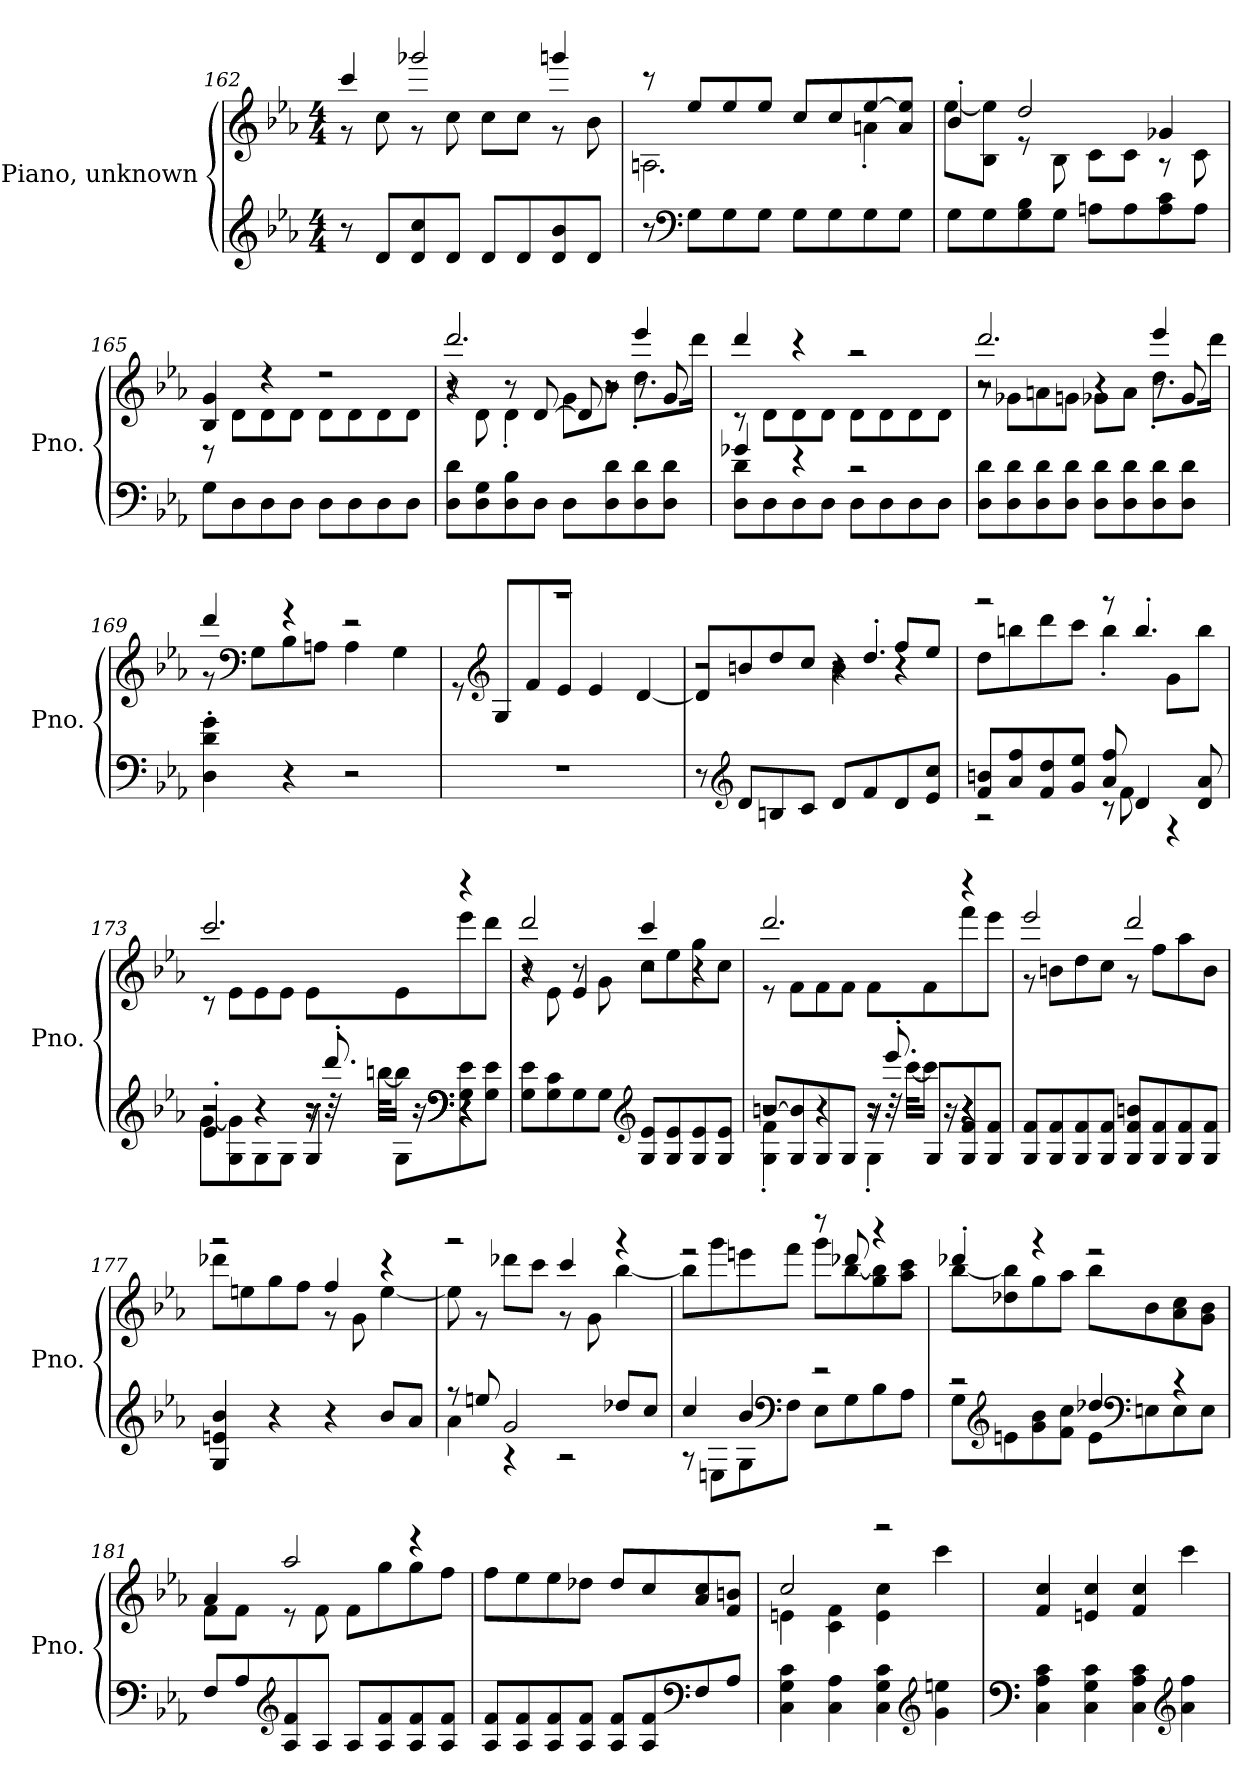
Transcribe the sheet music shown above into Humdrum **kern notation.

**kern	**kern
*part1	*part1
*staff2	*staff1
*I"Piano, unknown	*
*I'Pno.	*
!!LO:LB:g=z
*clefG2	*clefG2
*k[b-e-a-]	*k[b-e-a-]
*M4/4	*M4/4
=162	=162
*	*^
8r	4ccc/	8r
8d/L	.	8cc\
8d/ 8cc/	2ggg-X/	8r
8d/J	.	8cc\
8d/L	.	8cc\L
8d/	.	8cc\J
8d/ 8b-/	4gggn/	8r
8d/J	.	8b-\
=163	=163	=163
8r	8r	2.An\
*clefF4	*	*
8G\L	8ee-/L	.
8G\	8ee-/	.
8G\J	8ee-/J	.
8G\L	8cc/L	.
8G\	8cc/	.
8G\	[8ee-/	4an'\
8G\J	8a/ 8ee-/]J	.
=164	=164	=164
8G\L	4b-'/	[8ee-\L
8G\	.	8B-\ 8ee-\]J
8G\ 8B-\	2dd/	8r
8G\J	.	8B-\
8An\L	.	8c\L
8A\	.	8c\J
8A\ 8c\	4g-X/	8r
8A\J	.	8c\
=165	=165	=165
8G\L	4B-/ 4g/	8r
8D\	.	8d\L
8D\	4r	8d\
8D\J	.	8d\J
8D\L	2r	8d\L
8D\	.	8d\
8D\	.	8d\
8D\J	.	8d\J
!!LO:LB:g=z
=166	=166	=166
*	*	*^
8D\ 8d\L	2.ddd/	8r	4r
8D\ 8G\	.	8d\	.
8D\ 8B-\	.	4d'\	8r
8D\J	.	.	[8d/
8D\L	.	8g\L	8d/]
8D\ 8d\	.	8b-\J	8r
8D\ 8d\	4eee-/	8.dd'\L	8r
8D\ 8d\J	.	.	8g/
.	.	16ddd\Jk	.
*	*	*v	*v
=167	=167	=167
*^	*	*
4g-X/	8D\ 8d\L	4ddd/	8r
.	8D\	.	8d\L
4r	8D\	4r	8d\
.	8D\J	.	8d\J
2r	8D\L	2r	8d\L
.	8D\	.	8d\
.	8D\	.	8d\
.	8D\J	.	8d\J
*v	*v	*	*
=168	=168	=168
*	*	*^
8D\ 8d\L	2.ddd/	8r	2r
8D\ 8d\	.	8g-X\L	.
8D\ 8d\	.	8an\	.
8D\ 8d\J	.	8gn\J	.
8D\ 8d\L	.	8g-X\L	4r
8D\ 8d\	.	8a\J	.
8D\ 8d\	4eee-/	8.dd'\L	8r
8D\ 8d\J	.	.	8g-/
.	.	16ddd\Jk	.
*	*	*v	*v
!!LO:LB:g=z
=169	=169	=169
4D\' 4d\' 4g\'	4ddd/	8r
*	*clefF4	*
.	.	8G\L
4r	4r	8B-\
.	.	8An\J
2r	2r	4A\
.	.	4G\
=170	=170	=170
1r	1r	8r
*	*clefG2	*
.	.	8G/L
.	.	8f/
.	.	8e-/J
.	.	4e-/
.	.	[4d/
=171	=171	=171
*	*	*^
8r	2r	2r	8d/L]
*clefG2	*	*	*
8d/L	.	.	8bn/
8Bn/	.	.	8dd/
8c/J	.	.	8cc/J
8d/L	8r	4b\	4r
8f/	4.dd'/	.	.
8d/	.	4r	8ff/L
8e-/ 8cc/J	.	.	8ee-/J
*	*	*v	*v
=172	=172	=172
*^	*	*
8f/ 8bn/L	2r	2r	8dd\L
8a-/ 8ff/	.	.	8bbn\
8f/ 8dd/	.	.	8ddd\
8g/ 8ee-/J	.	.	8ccc\J
8a-/ 8ff/	8r	8r	4bb'\
4d/	8f\	4.bb'/	.
.	4r	.	8g\L
8d/ 8a-/	.	.	8bb\J
!!LO:LB:g=z	!!
=173	=173	=173	=173
*^	*^	*	*
2r	2r	4e-'/	[8g\L	2.ccc/	8r
.	.	.	8G\ 8g\]	.	8e-\L
.	.	4r	8G\	.	8e-\
.	.	.	8G\J	.	8e-\J
16r	16r	4G'/	8r	.	8e-\L
8.ddd'/	32r	.	.	.	.
.	[32bbn\KLL	.	.	.	.
.	16bb\JJ]	.	8G\L	.	8e-\
.	16r	.	.	.	.
*clefF4	*	*	*	*	*
4r	4r	4r	8G\ 8e-\	4r	8eee-\
.	.	.	8G\ 8e-\J	.	8ddd\J
*v	*v	*v	*v	*	*
=174	=174	=174
*	*	*^
8G\ 8e-\L	2ddd/	8r	4r
8G\ 8c\	.	8e-\	.
8G\	.	8r	4e-/
8G\J	.	8g\	.
*clefG2	*	*	*
8G/ 8e-/L	4ccc/	8cc\L	2r
8G/ 8e-/	.	8ee-\	.
8G/ 8e-/	4r	8gg\	.
8G/ 8e-/J	.	8cc\J	.
*	*	*v	*v
!!LO:LB:g=z
=175	=175	=175
*^	*	*
*	*^	*	*
*	*	*^	*	*
2r	2r	[8bn/L	4G\' 4f\'	2.ddd/	8r
.	.	8G/ 8b/]	.	.	8f\L
.	.	8G/	4r	.	8f\
.	.	8G/J	.	.	8f\J
16r	16r	8r	4G'\	.	8f\L
8.eee-'/	32r	.	.	.	.
.	[32ccc\KLL	.	.	.	.
.	16ccc\JJ]	8G/L	.	.	8f\
.	16r	.	.	.	.
4r	4r	8G/ 8f/	4r	4r	8fff\
.	.	8G/ 8f/J	.	.	8eee-\J
*v	*v	*v	*v	*	*
=176	=176	=176
8G/ 8f/L	2eee-/	8r
8G/ 8f/	.	8bn\L
8G/ 8f/	.	8dd\
8G/ 8f/J	.	8cc\J
8G/ 8f/ 8bn/L	2ddd/	8r
8G/ 8f/	.	8ff\L
8G/ 8f/	.	8aa-\
8G/ 8f/J	.	8b\J
=177	=177	=177
4G/ 4en/ 4b-/	2r	8ddd-X\L
.	.	8een\
4r	.	8gg\
.	.	8ff\J
4r	4ff/	8r
.	.	8g\
8b-/L	4r	[4ee\
8a-/J	.	.
!!LO:PB:g=z	!!
=178	=178	=178
*^	*	*
8r	4a-\	2r	8ee\]
8een/	.	.	8r
2g/	4r	.	8ddd-X\L
.	.	.	8ccc\J
.	2r	4ccc/	8r
.	.	.	8g\
8dd-X/L	.	4r	[4bb-\
8cc/J	.	.	.
=179	=179	=179	=179
4cc/	8r	2r	8bb-\L]
.	8En\L	.	8ggg\
4b-/	8G\	.	8eeen\
*clefF4	*	*	*
.	8F\J	.	8fff\J
2r	8E\L	8r	8ggg\L
.	8G\	8ddd-X/	[8bb-\
.	8B-\	4r	8gg\ 8bb-\]
.	8A-\J	.	8aa-\ 8ccc\J
=180	=180	=180	=180
2r	8G\L	4ddd-X'/	[8bb-\L
*clefG2	*	*	*
.	8en\	.	8dd-X\ 8bb-\]
.	8g\ 8b-\	4r	8gg\
.	8f\ 8cc\J	.	8aa-\J
4dd-X/	8e\L	2r	8bb-\L
*clefF4	*	*	*
.	8En\	.	8b-\
4r	8E\	.	8a-\ 8cc\
.	8E\J	.	8g\ 8b-\J
*v	*v	*	*
!!LO:LB:g=z	!!
=181	=181	=181
8F/L	4a-/	8f\L
8A-/	.	8f\J
*clefG2	*	*
8A-/ 8f/	2aa-/	8r
8A-/J	.	8f\
8A-/L	.	8f\L
8A-/ 8f/	.	8gg\
8A-/ 8f/	4r	8gg\
8A-/ 8f/J	.	8ff\J
*	*v	*v
=182	=182
8A-/ 8f/L	8ff\L
8A-/ 8f/	8ee-\
8A-/ 8f/	8ee-\
8A-/ 8f/J	8dd-X\J
8A-/ 8f/L	8dd-/L
8A-/ 8f/	8cc/
*clefF4	*
8F/	8a-/ 8cc/
8A-/J	8f/ 8bn/J
=183	=183
*	*^
4C\ 4G\ 4c\	2cc/	4en\
4C\ 4A-\	.	4c\ 4f\
4C\ 4G\ 4c\	2r	4e\ 4cc\
*clefG2	*	*
4g\ 4een\	.	4ccc\
*	*v	*v
=184	=184
*clefF4	*
4C\ 4A-\ 4c\	4f/ 4cc/
4C\ 4G\ 4c\	4en/ 4cc/
4C\ 4A-\ 4c\	4f/ 4cc/
*clefG2	*
4a-\ 4ff\	4ccc\
=	=
*-	*-
